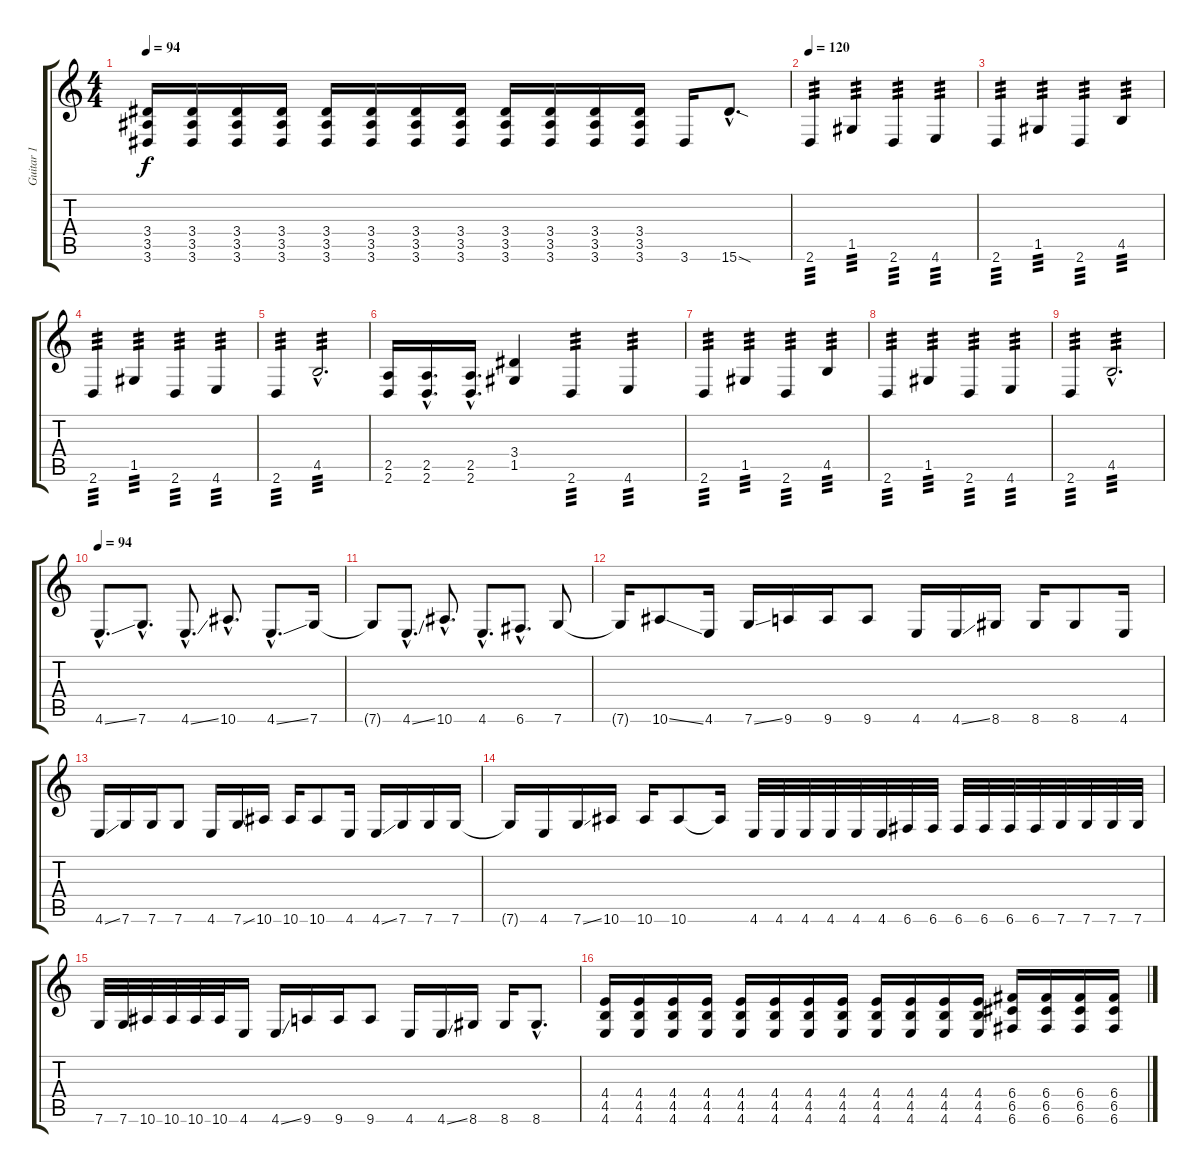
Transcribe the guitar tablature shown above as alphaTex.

\track ("Guitar 1" "Guitar 1") {instrument distortionguitar}
\staff {score tabs}
\tuning (D4 A3 F3 C3 G2 C2) {hide}
\ts (4 4)
\tempo 94
\clef g2
\ks c
(3.4 3.5 3.6).16{dy f} (3.4 3.5 3.6).16 (3.4 3.5 3.6).16 (3.4 3.5 3.6).16 (3.4 3.5 3.6).16 (3.4 3.5 3.6).16 (3.4 3.5 3.6).16 (3.4 3.5 3.6).16 (3.4 3.5 3.6).16 (3.4 3.5 3.6).16 (3.4 3.5 3.6).16 (3.4 3.5 3.6).16 3.6.16 15.6{sod hac}.8{d} |
\tempo 120
2.6.4{tp 3} 1.5.4{tp 3} 2.6.4{tp 3} 4.6.4{tp 3} |
2.6.4{tp 3} 1.5.4{tp 3} 2.6.4{tp 3} 4.5.4{tp 3} |
2.6.4{tp 3} 1.5.4{tp 3} 2.6.4{tp 3} 4.6.4{tp 3} |
2.6.4{tp 3} 4.5{hac}.2{d tp 3} |
(2.5 2.6).16 (2.5{hac} 2.6{hac}).16{d} (2.5{hac} 2.6{hac}).16{d} (3.4 1.5).4 2.6.4{tp 3} 4.6.4{tp 3} |
2.6.4{tp 3} 1.5.4{tp 3} 2.6.4{tp 3} 4.5.4{tp 3} |
2.6.4{tp 3} 1.5.4{tp 3} 2.6.4{tp 3} 4.6.4{tp 3} |
2.6.4{tp 3} 4.5{hac}.2{d tp 3} |
\tempo 94
4.6{ss hac}.8{d} 7.6{hac}.8{d} 4.6{ss hac}.8{d} 10.6{hac}.8{d} 4.6{ss hac}.8{d} 7.6.16 |
7.6{t}.8 4.6{ss hac}.8{d} 10.6{hac}.8{d} 4.6{hac}.8{d} 6.6{hac}.8{d} 7.6.8 |
7.6{t}.16 10.6{ss}.8 4.6.16 7.6{ss}.16 9.6.16 9.6.16 9.6.8 4.6.16 4.6{ss}.16 8.6.16 8.6.16 8.6.8 4.6.16 |
4.6{ss}.16 7.6.16 7.6.16 7.6.8 4.6.16 7.6{ss}.16 10.6.16 10.6.16 10.6.8 4.6.16 4.6{ss}.16 7.6.16 7.6.16 7.6.16 |
7.6{t}.16 4.6.16 7.6{ss}.16 10.6.16 10.6.16 10.6.8 10.6{t}.16 4.6.32 4.6.32 4.6.32 4.6.32 4.6.32 4.6.32 6.6.32 6.6.32 6.6.32 6.6.32 6.6.32 6.6.32 7.6.32 7.6.32 7.6.32 7.6.32 |
7.6.32 7.6.32 10.6.32 10.6.32 10.6.32 10.6.32 4.6.16 4.6{ss}.16 9.6.16 9.6.16 9.6.8 4.6.16 4.6{ss}.16 8.6.16 8.6.16 8.6{hac}.8{d} |
(4.4 4.5 4.6).16 (4.4 4.5 4.6).16 (4.4 4.5 4.6).16 (4.4 4.5 4.6).16 (4.4 4.5 4.6).16 (4.4 4.5 4.6).16 (4.4 4.5 4.6).16 (4.4 4.5 4.6).16 (4.4 4.5 4.6).16 (4.4 4.5 4.6).16 (4.4 4.5 4.6).16 (4.4 4.5 4.6).16 (6.4 6.5 6.6).16 (6.4 6.5 6.6).16 (6.4 6.5 6.6).16 (6.4 6.5 6.6).16
